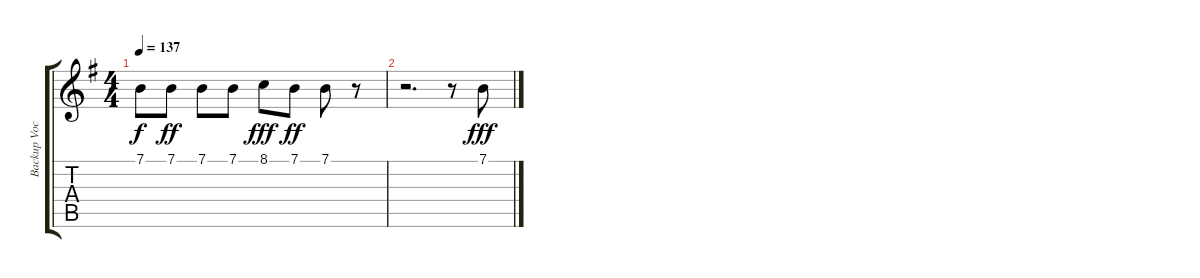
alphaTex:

\track ("Backup Vocals" "Backup Voc") {instrument flute}
\staff {score tabs}
\tuning (E4 B3 G3 D3 A2 E2) {hide}
\ts (4 4)
\tempo 137
\clef g2
\ks g
7.1{t}.8{dy f} 7.1.8{dy ff volume 8} 7.1.8{volume 8} 7.1.8{volume 8} 8.1.8{dy fff volume 8} 7.1.8{dy ff volume 7} 7.1.8{volume 7} r.8 |
r.2{d} r.8 7.1.8{dy fff volume 3}
